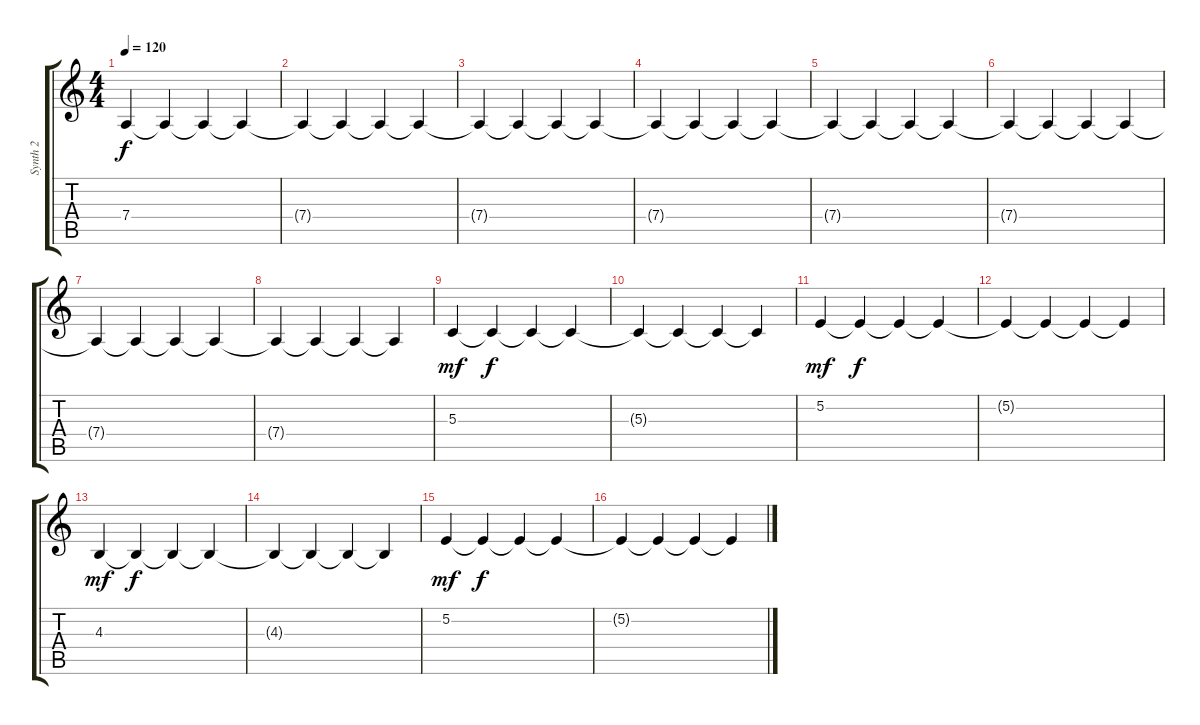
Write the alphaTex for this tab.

\track ("Synth 2" "Synth 2") {instrument pad4choir}
\staff {score tabs}
\tuning (E4 B3 G3 D3 A2 E2) {hide}
\ts (4 4)
\tempo 120
\clef g2
\ks c
7.4.4{dy f} 7.4{t}.4 7.4{t}.4 7.4{t}.4 |
7.4{t}.4 7.4{t}.4 7.4{t}.4 7.4{t}.4 |
7.4{t}.4 7.4{t}.4 7.4{t}.4 7.4{t}.4 |
7.4{t}.4 7.4{t}.4 7.4{t}.4 7.4{t}.4 |
7.4{t}.4 7.4{t}.4 7.4{t}.4 7.4{t}.4 |
7.4{t}.4 7.4{t}.4 7.4{t}.4 7.4{t}.4 |
7.4{t}.4 7.4{t}.4 7.4{t}.4 7.4{t}.4 |
7.4{t}.4 7.4{t}.4 7.4{t}.4 7.4{t}.4 |
5.3.4{dy mf} 5.3{t}.4{dy f} 5.3{t}.4 5.3{t}.4 |
5.3{t}.4 5.3{t}.4 5.3{t}.4 5.3{t}.4 |
5.2.4{dy mf} 5.2{t}.4{dy f} 5.2{t}.4 5.2{t}.4 |
5.2{t}.4 5.2{t}.4 5.2{t}.4 5.2{t}.4 |
4.3.4{dy mf} 4.3{t}.4{dy f} 4.3{t}.4 4.3{t}.4 |
4.3{t}.4 4.3{t}.4 4.3{t}.4 4.3{t}.4 |
5.2.4{dy mf} 5.2{t}.4{dy f} 5.2{t}.4 5.2{t}.4 |
5.2{t}.4 5.2{t}.4 5.2{t}.4 5.2{t}.4
